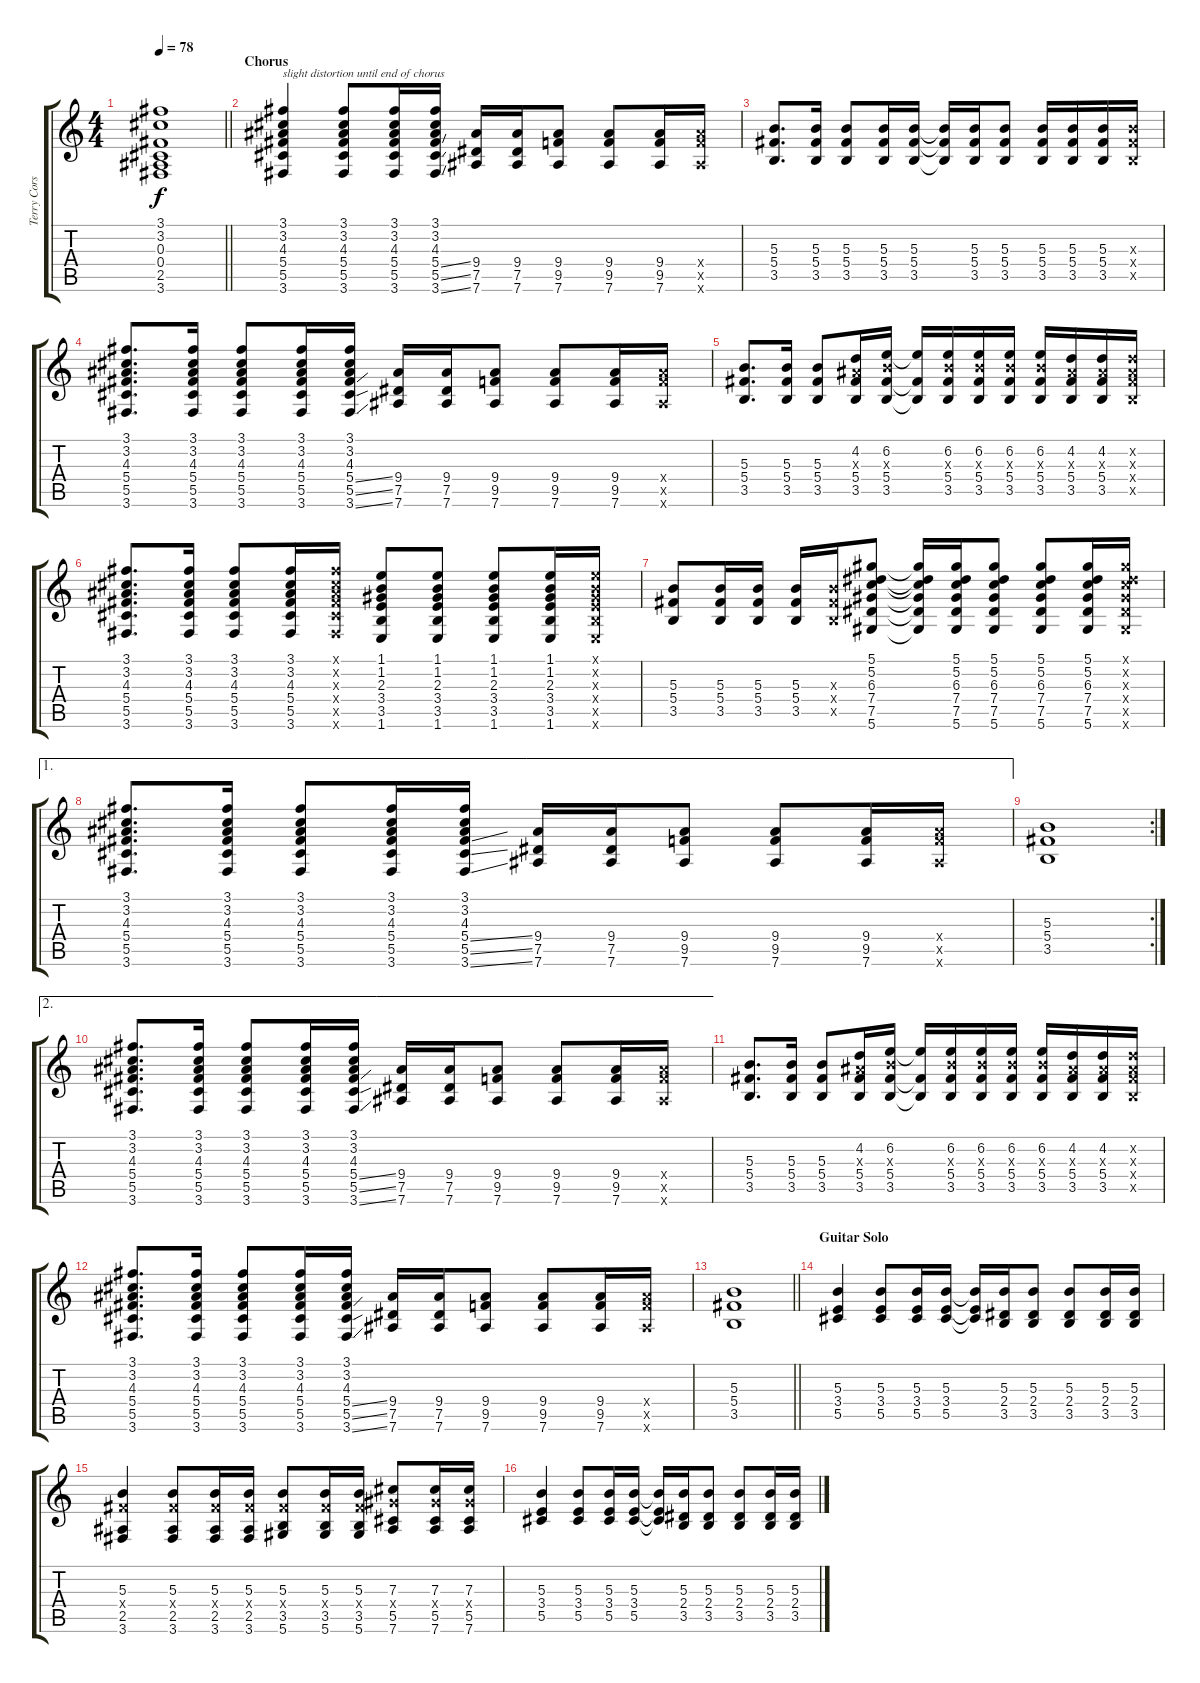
\track ("Terry Corso*Rythm*" "Terry Cors") {instrument electricguitarclean}
\staff {score tabs}
\tuning (Eb4 Bb3 Gb3 Db3 Ab2 Eb2) {hide}
\ts (4 4)
\tempo 78
\clef g2
\barLineRight lightlight
\ks c
(3.1 3.2 0.3 0.4 2.5 3.6).1{dy f} |
\section ("" "Chorus")
(3.1 3.2 4.3 5.4 5.5 3.6).4{txt "slight distortion until end of chorus"} (3.1 3.2 4.3 5.4 5.5 3.6).8 (3.1 3.2 4.3 5.4 5.5 3.6).16 (3.1 3.2 4.3 5.4{ss} 5.5{ss} 3.6{ss}).16 (9.4 7.5 7.6).16 (9.4 7.5 7.6).16 (9.4 9.5 7.6).8 (9.4 9.5 7.6).8 (9.4 9.5 7.6).16 (9.4{x} 9.5{x} 7.6{x}).16 |
(5.3 5.4 3.5).8{d} (5.3 5.4 3.5).16 (5.3 5.4 3.5).8 (5.3 5.4 3.5).16 (5.3 5.4 3.5).16 (5.3{t} 5.4{t} 3.5{t}).16 (5.3 5.4 3.5).16 (5.3 5.4 3.5).8 (5.3 5.4 3.5).16 (5.3 5.4 3.5).16 (5.3 5.4 3.5).16 (5.3{x} 5.4{x} 3.5{x}).16 |
(3.1 3.2 4.3 5.4 5.5 3.6).8{d} (3.1 3.2 4.3 5.4 5.5 3.6).16 (3.1 3.2 4.3 5.4 5.5 3.6).8 (3.1 3.2 4.3 5.4 5.5 3.6).16 (3.1 3.2 4.3 5.4{ss} 5.5{ss} 3.6{ss}).16 (9.4 7.5 7.6).16 (9.4 7.5 7.6).16 (9.4 9.5 7.6).8 (9.4 9.5 7.6).8 (9.4 9.5 7.6).16 (9.4{x} 9.5{x} 7.6{x}).16 |
(5.3 5.4 3.5).8{d} (5.3 5.4 3.5).16 (5.3 5.4 3.5).8 (4.2 4.3{x} 5.4 3.5).16 (6.2 5.3{x} 5.4 3.5).16 (6.2{t} 5.4{t} 3.5{t}).16 (6.2 5.3{x} 5.4 3.5).16 (6.2 5.3{x} 5.4 3.5).16 (6.2 5.3{x} 5.4 3.5).16 (6.2 5.3{x} 5.4 3.5).16 (4.2 4.3{x} 5.4 3.5).16 (4.2 4.3{x} 5.4 3.5).16 (4.2{x} 4.3{x} 5.4{x} 3.5{x}).16 |
(3.1 3.2 4.3 5.4 5.5 3.6).8{d} (3.1 3.2 4.3 5.4 5.5 3.6).16 (3.1 3.2 4.3 5.4 5.5 3.6).8 (3.1 3.2 4.3 5.4 5.5 3.6).16 (3.1{x} 3.2{x} 4.3{x} 5.4{x} 5.5{x} 3.6{x}).16 (1.1 1.2 2.3 3.4 3.5 1.6).8 (1.1 1.2 2.3 3.4 3.5 1.6).8 (1.1 1.2 2.3 3.4 3.5 1.6).8 (1.1 1.2 2.3 3.4 3.5 1.6).16 (1.1{x} 1.2{x} 2.3{x} 3.4{x} 3.5{x} 1.6{x}).16 |
(5.3 5.4 3.5).8 (5.3 5.4 3.5).16 (5.3 5.4 3.5).16 (5.3 5.4 3.5).16 (5.3{x} 5.4{x} 3.5{x}).16 (5.1 5.2 6.3 7.4 7.5 5.6).8 (5.1{t} 5.2{t} 6.3{t} 7.4{t} 7.5{t} 5.6{t}).16 (5.1 5.2 6.3 7.4 7.5 5.6).16 (5.1 5.2 6.3 7.4 7.5 5.6).8 (5.1 5.2 6.3 7.4 7.5 5.6).8 (5.1 5.2 6.3 7.4 7.5 5.6).16 (5.1{x} 5.2{x} 6.3{x} 7.4{x} 7.5{x} 5.6{x}).16 |
\ae 1
(3.1 3.2 4.3 5.4 5.5 3.6).8{d} (3.1 3.2 4.3 5.4 5.5 3.6).16 (3.1 3.2 4.3 5.4 5.5 3.6).8 (3.1 3.2 4.3 5.4 5.5 3.6).16 (3.1 3.2 4.3 5.4{ss} 5.5{ss} 3.6{ss}).16 (9.4 7.5 7.6).16 (9.4 7.5 7.6).16 (9.4 9.5 7.6).8 (9.4 9.5 7.6).8 (9.4 9.5 7.6).16 (9.4{x} 9.5{x} 7.6{x}).16 |
\rc 2
(5.3 5.4 3.5).1 |
\ae 2
(3.1 3.2 4.3 5.4 5.5 3.6).8{d} (3.1 3.2 4.3 5.4 5.5 3.6).16 (3.1 3.2 4.3 5.4 5.5 3.6).8 (3.1 3.2 4.3 5.4 5.5 3.6).16 (3.1 3.2 4.3 5.4{ss} 5.5{ss} 3.6{ss}).16 (9.4 7.5 7.6).16 (9.4 7.5 7.6).16 (9.4 9.5 7.6).8 (9.4 9.5 7.6).8 (9.4 9.5 7.6).16 (9.4{x} 9.5{x} 7.6{x}).16 |
(5.3 5.4 3.5).8{d} (5.3 5.4 3.5).16 (5.3 5.4 3.5).8 (4.2 4.3{x} 5.4 3.5).16 (6.2 5.3{x} 5.4 3.5).16 (6.2{t} 5.4{t} 3.5{t}).16 (6.2 5.3{x} 5.4 3.5).16 (6.2 5.3{x} 5.4 3.5).16 (6.2 5.3{x} 5.4 3.5).16 (6.2 5.3{x} 5.4 3.5).16 (4.2 4.3{x} 5.4 3.5).16 (4.2 4.3{x} 5.4 3.5).16 (4.2{x} 4.3{x} 5.4{x} 3.5{x}).16 |
(3.1 3.2 4.3 5.4 5.5 3.6).8{d} (3.1 3.2 4.3 5.4 5.5 3.6).16 (3.1 3.2 4.3 5.4 5.5 3.6).8 (3.1 3.2 4.3 5.4 5.5 3.6).16 (3.1 3.2 4.3 5.4{ss} 5.5{ss} 3.6{ss}).16 (9.4 7.5 7.6).16 (9.4 7.5 7.6).16 (9.4 9.5 7.6).8 (9.4 9.5 7.6).8 (9.4 9.5 7.6).16 (9.4{x} 9.5{x} 7.6{x}).16 |
\barLineRight lightlight
(5.3 5.4 3.5).1 |
\section ("" "Guitar Solo")
(5.3 3.4 5.5).4 (5.3 3.4 5.5).8 (5.3 3.4 5.5).16 (5.3 3.4 5.5).16 (5.3{t} 3.4{t} 5.5{t}).16 (5.3 2.4 3.5).16 (5.3 2.4 3.5).8 (5.3 2.4 3.5).8 (5.3 2.4 3.5).16 (5.3 2.4 3.5).16 |
(5.3 5.4{x} 2.5 3.6).4 (5.3 5.4{x} 2.5 3.6).8 (5.3 5.4{x} 2.5 3.6).16 (5.3 5.4{x} 2.5 3.6).16 (5.3 5.4{x} 3.5 5.6).8 (5.3 5.4{x} 3.5 5.6).16 (5.3 5.4{x} 3.5 5.6).16 (7.3 7.4{x} 5.5 7.6).8 (7.3 7.4{x} 5.5 7.6).16 (7.3 7.4{x} 5.5 7.6).16 |
(5.3 3.4 5.5).4 (5.3 3.4 5.5).8 (5.3 3.4 5.5).16 (5.3 3.4 5.5).16 (5.3{t} 3.4{t} 5.5{t}).16 (5.3 2.4 3.5).16 (5.3 2.4 3.5).8 (5.3 2.4 3.5).8 (5.3 2.4 3.5).16 (5.3 2.4 3.5).16
